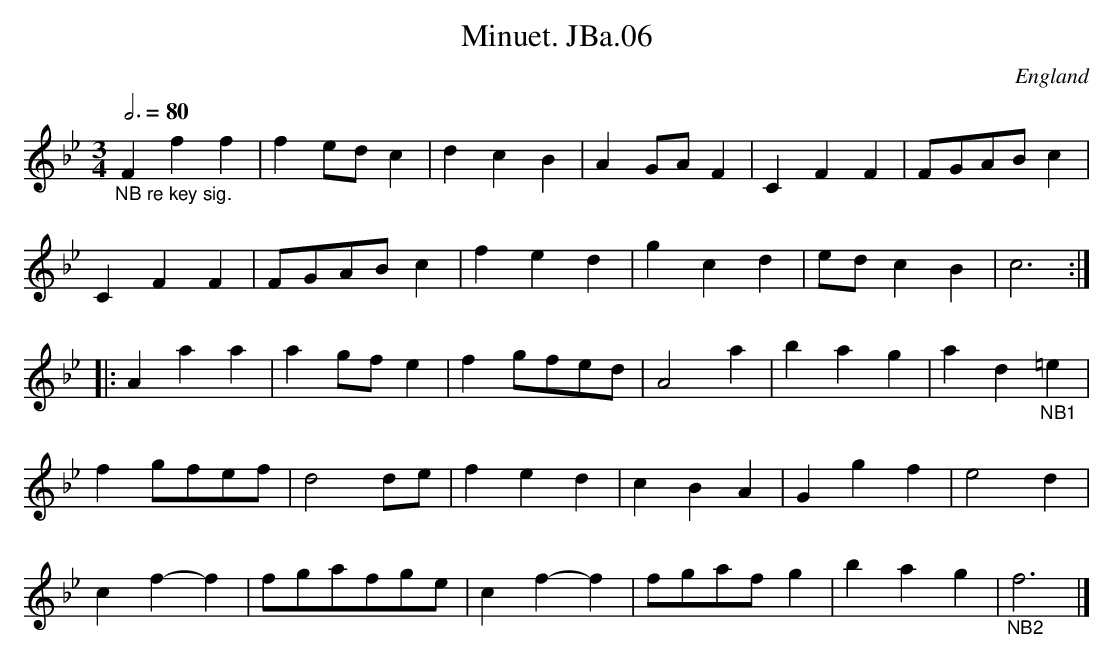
X:1
T:Minuet. JBa.06
L:1/4
M:3/4
O:England
Q:3/4=80
K:Bb
"_NB re key sig."Fff | f e/d/ c | dcB | A G/A/ F | CFF |\
F/G/A/B/ c |!
CFF | F/G/A/B/ c |fed |gcd | e/d/ cB | c3 :|!
|:Aaa | ag/f/e | f g/f/e/d/ | A2 a |bag | ad"_NB1"=e |!
f g/f/e/f/ |d2 d/e/ |fed | cBA | Ggf | e2d |!
c f-f | f/g/a/f/g/e/ | c f-f | f/g/a/f/ g |bag | "_NB2"f3 |]
